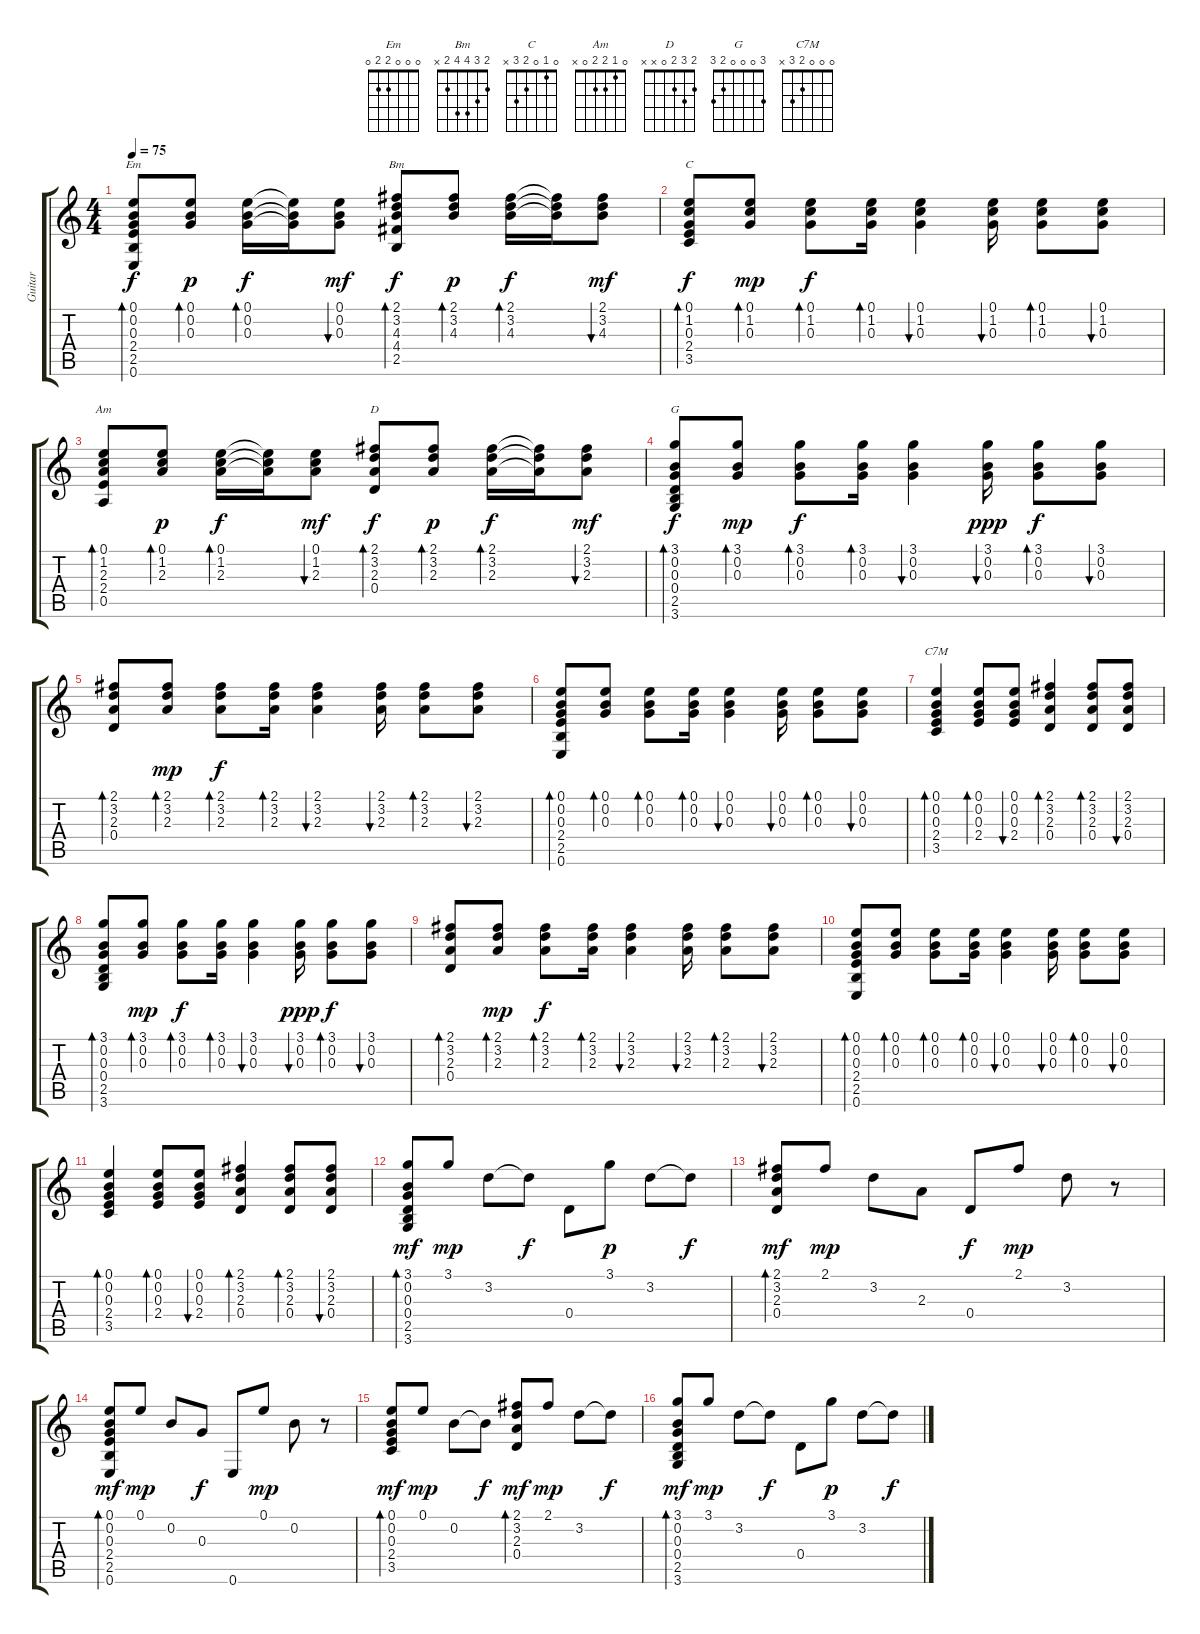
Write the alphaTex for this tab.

\track ("Guitar" "Guitar") {instrument electricguitarjazz}
\staff {score tabs}
\tuning (E4 B3 G3 D3 A2 E2) {hide}
\chord ("Em" 0 0 0 2 2 0)
\chord ("Bm" 2 3 4 4 2 x)
\chord ("C" 0 1 0 2 3 x)
\chord ("Am" 0 1 2 2 0 x)
\chord ("D" 2 3 2 0 x x)
\chord ("G" 3 0 0 0 2 3)
\chord ("C7M" 0 0 0 2 3 x)
\ts (4 4)
\tempo 75
\clef g2
\ks c
(0.1 0.2 0.3 2.4 2.5 0.6).8{bd 60 ch "Em" dy f} (0.1 0.2 0.3).8{bd 60 dy p} (0.1 0.2 0.3).16{bd 60 dy f} (0.1{t} 0.2{t} 0.3{t}).16 (0.1 0.2 0.3).8{bu 60 dy mf} (2.1 3.2 4.3 4.4 2.5).8{bd 60 ch "Bm" dy f} (2.1 3.2 4.3).8{bd 60 dy p} (2.1 3.2 4.3).16{bd 60 dy f} (2.1{t} 3.2{t} 4.3{t}).16 (2.1 3.2 4.3).8{bu 60 dy mf} |
(0.1 1.2 0.3 2.4 3.5).8{bd 30 ch "C" dy f} (0.1 1.2 0.3).8{bd 30 dy mp} (0.1 1.2 0.3).8{bd 30 dy f} (0.1 1.2 0.3).16{bd 30} (0.1 1.2 0.3).4{bu 30} (0.1 1.2 0.3).16{bu 30} (0.1 1.2 0.3).8{bd 30} (0.1 1.2 0.3).8{bu 30} |
(0.1 1.2 2.3 2.4 0.5).8{bd 60 ch "Am"} (0.1 1.2 2.3).8{bd 60 dy p} (0.1 1.2 2.3).16{bd 60 dy f} (0.1{t} 1.2{t} 2.3{t}).16 (0.1 1.2 2.3).8{bu 60 dy mf} (2.1 3.2 2.3 0.4).8{bd 60 ch "D" dy f} (2.1 3.2 2.3).8{bd 60 dy p} (2.1 3.2 2.3).16{bd 60 dy f} (2.1{t} 3.2{t} 2.3{t}).16 (2.1 3.2 2.3).8{bu 60 dy mf} |
(3.1 0.2 0.3 0.4 2.5 3.6).8{bd 30 ch "G" dy f} (3.1 0.2 0.3).8{bd 30 dy mp} (3.1 0.2 0.3).8{bd 30 dy f} (3.1 0.2 0.3).16{bd 30} (3.1 0.2 0.3).4{bu 30} (3.1 0.2 0.3).16{bu 30 dy ppp} (3.1 0.2 0.3).8{bd 30 dy f} (3.1 0.2 0.3).8{bu 30} |
(2.1 3.2 2.3 0.4).8{bd 30} (2.1 3.2 2.3).8{bd 30 dy mp} (2.1 3.2 2.3).8{bd 30 dy f} (2.1 3.2 2.3).16{bd 30} (2.1 3.2 2.3).4{bu 30} (2.1 3.2 2.3).16{bu 30} (2.1 3.2 2.3).8{bd 30} (2.1 3.2 2.3).8{bu 30} |
(0.1 0.2 0.3 2.4 2.5 0.6).8{bd 30} (0.1 0.2 0.3).8{bd 30} (0.1 0.2 0.3).8{bd 30} (0.1 0.2 0.3).16{bd 30} (0.1 0.2 0.3).4{bu 30} (0.1 0.2 0.3).16{bu 30} (0.1 0.2 0.3).8{bd 30} (0.1 0.2 0.3).8{bu 30} |
(0.1 0.2 0.3 2.4 3.5).4{bd 30 ch "C7M"} (0.1 0.2 0.3 2.4).8{bd 30} (0.1 0.2 0.3 2.4).8{bu 30} (2.1 3.2 2.3 0.4).4{bd 30} (2.1 3.2 2.3 0.4).8{bd 30} (2.1 3.2 2.3 0.4).8{bu 30} |
(3.1 0.2 0.3 0.4 2.5 3.6).8{bd 30} (3.1 0.2 0.3).8{bd 30 dy mp} (3.1 0.2 0.3).8{bd 30 dy f} (3.1 0.2 0.3).16{bd 30} (3.1 0.2 0.3).4{bu 30} (3.1 0.2 0.3).16{bu 30 dy ppp} (3.1 0.2 0.3).8{bd 30 dy f} (3.1 0.2 0.3).8{bu 30} |
(2.1 3.2 2.3 0.4).8{bd 30} (2.1 3.2 2.3).8{bd 30 dy mp} (2.1 3.2 2.3).8{bd 30 dy f} (2.1 3.2 2.3).16{bd 30} (2.1 3.2 2.3).4{bu 30} (2.1 3.2 2.3).16{bu 30} (2.1 3.2 2.3).8{bd 30} (2.1 3.2 2.3).8{bu 30} |
(0.1 0.2 0.3 2.4 2.5 0.6).8{bd 30} (0.1 0.2 0.3).8{bd 30} (0.1 0.2 0.3).8{bd 30} (0.1 0.2 0.3).16{bd 30} (0.1 0.2 0.3).4{bu 30} (0.1 0.2 0.3).16{bu 30} (0.1 0.2 0.3).8{bd 30} (0.1 0.2 0.3).8{bu 30} |
(0.1 0.2 0.3 2.4 3.5).4{bd 30} (0.1 0.2 0.3 2.4).8{bd 30} (0.1 0.2 0.3 2.4).8{bu 30} (2.1 3.2 2.3 0.4).4{bd 30} (2.1 3.2 2.3 0.4).8{bd 30} (2.1 3.2 2.3 0.4).8{bu 30} |
(3.1 0.2 0.3 0.4 2.5 3.6).8{bd 60 dy mf} 3.1.8{dy mp} 3.2.8 3.2{t}.8{dy f} 0.4.8 3.1.8{dy p} 3.2.8 3.2{t}.8{dy f} |
(2.1 3.2 2.3 0.4).8{bd 60 dy mf} 2.1.8{dy mp} 3.2.8 2.3.8 0.4.8{dy f} 2.1.8{dy mp} 3.2.8 r.8 |
(0.1 0.2 0.3 2.4 2.5 0.6).8{bd 60 dy mf} 0.1.8{dy mp} 0.2.8 0.3.8{dy f} 0.6.8 0.1.8{dy mp} 0.2.8 r.8 |
(0.1 0.2 0.3 2.4 3.5).8{bd 60 dy mf} 0.1.8{dy mp} 0.2.8 0.2{t}.8{dy f} (2.1 3.2 2.3 0.4).8{bd 60 dy mf} 2.1.8{dy mp} 3.2.8 3.2{t}.8{dy f} |
(3.1 0.2 0.3 0.4 2.5 3.6).8{bd 60 dy mf} 3.1.8{dy mp} 3.2.8 3.2{t}.8{dy f} 0.4.8 3.1.8{dy p} 3.2.8 3.2{t}.8{dy f}
